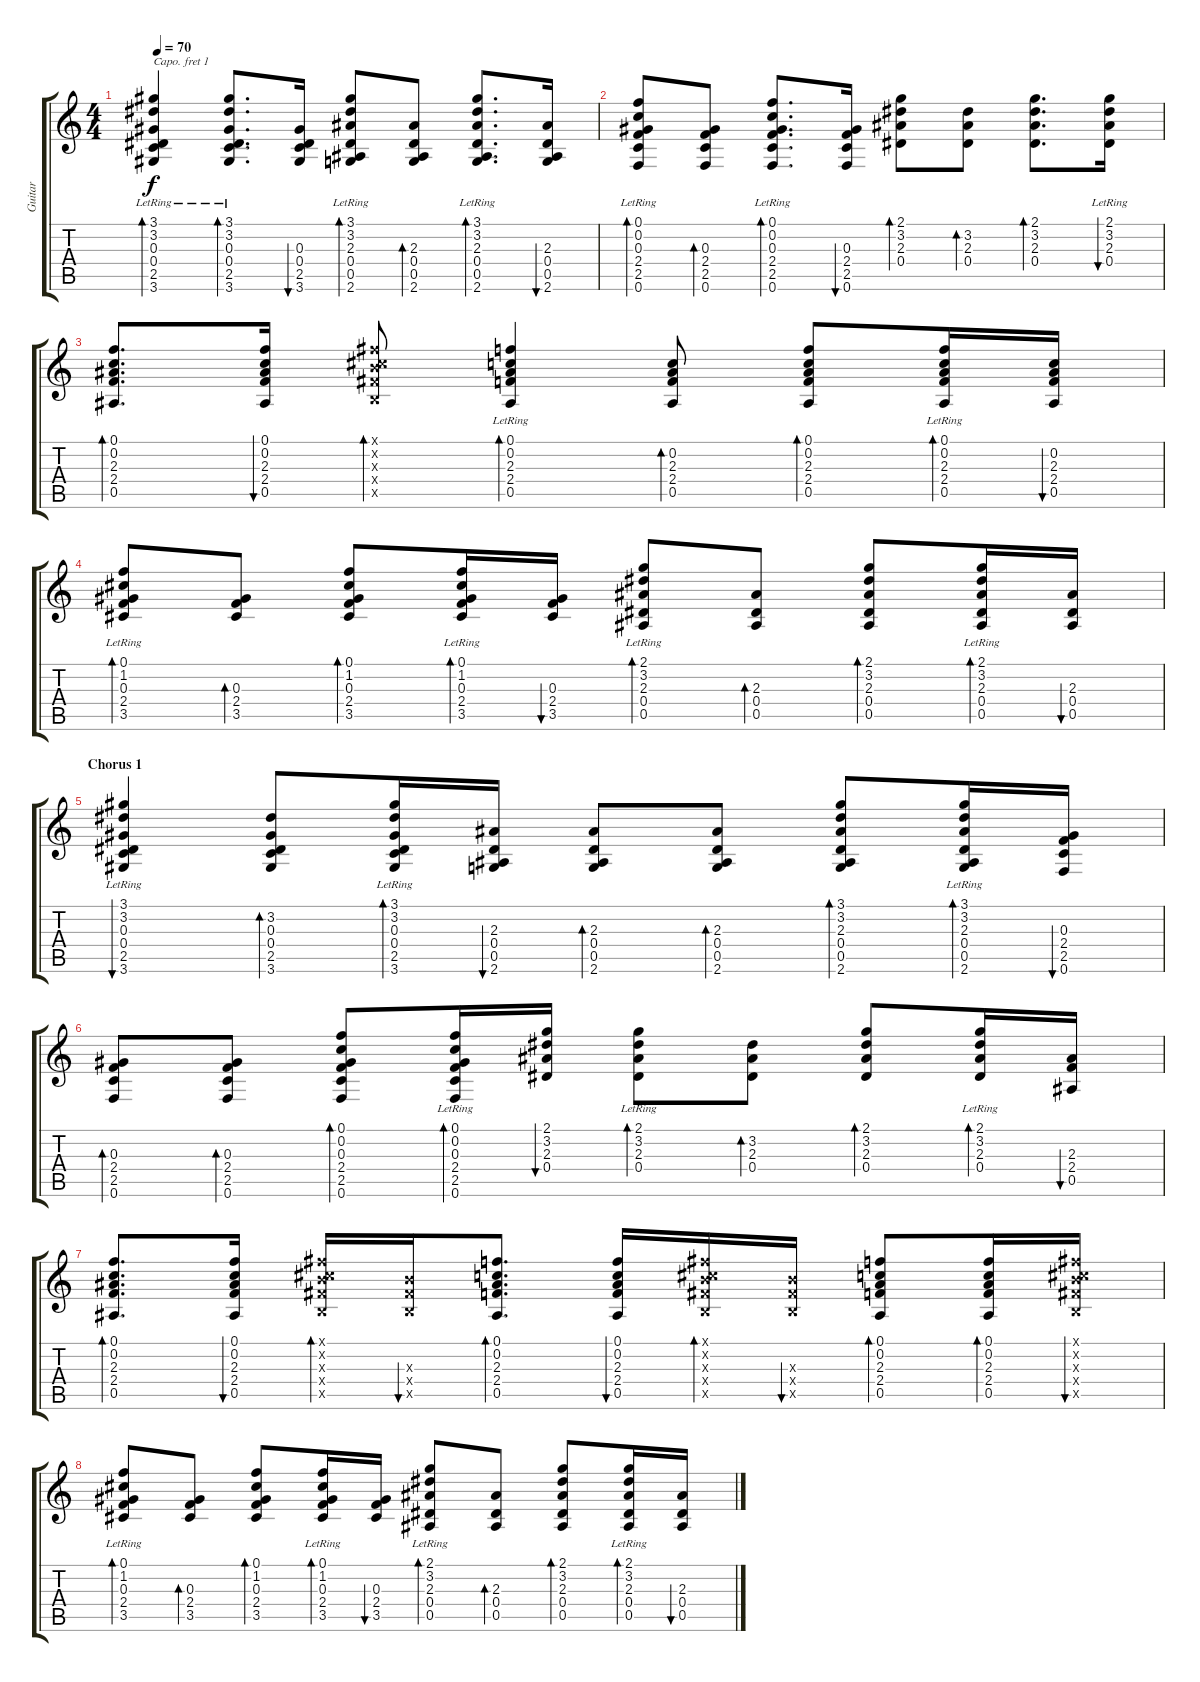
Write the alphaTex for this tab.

\track ("Guitar" "Guitar") {instrument acousticguitarsteel}
\staff {score tabs}
\capo 1
\tuning (E4 B3 G3 D3 A2 E2) {hide}
\ts (4 4)
\tempo 70
\clef g2
\ks c
(3.1{lr} 3.2 0.3 0.4 2.5 3.6).4{bd 30 dy f} (3.1{lr} 3.2{lr} 0.3 0.4 2.5 3.6).8{d bd 30} (0.3 0.4 2.5 3.6).16{bu 30} (3.1{lr} 3.2{lr} 2.3 0.4 0.5 2.6).8{bd 30} (2.3 0.4 0.5 2.6).8{bd 30} (3.1{lr} 3.2{lr} 2.3 0.4 0.5 2.6).8{d bd 30} (2.3 0.4 0.5 2.6).16{bu 30} |
(0.1{lr} 0.2{lr} 0.3 2.4 2.5 0.6).8{bd 30} (0.3 2.4 2.5 0.6).8{bd 30} (0.1{lr} 0.2{lr} 0.3 2.4 2.5 0.6).8{d bd 30} (0.3 2.4 2.5 0.6).16{bu 30} (2.1 3.2 2.3 0.4).8{bd 30} (3.2 2.3 0.4).8{bd 30} (2.1 3.2 2.3 0.4).8{d bd 30} (2.1{lr} 3.2{lr} 2.3 0.4).16{bu 30} |
(0.1 0.2 2.3 2.4 0.5).8{d bd 30} (0.1 0.2 2.3 2.4 0.5).16{bu 30} (1.1{x} 1.2{x} 3.3{x} 3.4{x} 1.5{x}).8{bd 30} (0.1{lr} 0.2 2.3 2.4 0.5).4{bd 30} (0.2 2.3 2.4 0.5).8{bd 30} (0.1 0.2 2.3 2.4 0.5).8{bd 30} (0.1{lr} 0.2 2.3 2.4 0.5).16{bd 30} (0.2 2.3 2.4 0.5).16{bu 30} |
(0.1{lr} 1.2{lr} 0.3 2.4 3.5).8{bd 30} (0.3 2.4 3.5).8{bd 30} (0.1 1.2 0.3 2.4 3.5).8{bd 30} (0.1{lr} 1.2{lr} 0.3 2.4 3.5).16{bd 30} (0.3 2.4 3.5).16{bu 30} (2.1{lr} 3.2{lr} 2.3 0.4 0.5).8{bd 30} (2.3 0.4 0.5).8{bd 30} (2.1 3.2 2.3 0.4 0.5).8{bd 30} (2.1{lr} 3.2{lr} 2.3 0.4 0.5).16{bd 30} (2.3 0.4 0.5).16{bu 30} |
\section ("" "Chorus 1")
(3.1{lr} 3.2 0.3 0.4 2.5 3.6).4{bu 120} (3.2 0.3 0.4 2.5 3.6).8{bd 30} (3.1{lr} 3.2{lr} 0.3 0.4 2.5 3.6).16{bd 30} (2.3 0.4 0.5 2.6).16{bu 30} (2.3 0.4 0.5 2.6).8{bd 30} (2.3 0.4 0.5 2.6).8{bd 30} (3.1 3.2 2.3 0.4 0.5 2.6).8{bd 30} (3.1{lr} 3.2{lr} 2.3 0.4 0.5 2.6).16{bd 30} (0.3 2.4 2.5 0.6).16{bu 30} |
(0.3 2.4 2.5 0.6).8{bd 30} (0.3 2.4 2.5 0.6).8{bd 30} (0.1 0.2 0.3 2.4 2.5 0.6).8{bd 30} (0.1{lr} 0.2{lr} 0.3 2.4 2.5 0.6).16{bd 30} (2.1 3.2 2.3 0.4).16{bu 30} (2.1{lr} 3.2 2.3 0.4).8{bd 30} (3.2 2.3 0.4).8{bd 30} (2.1 3.2 2.3 0.4).8{bd 30} (2.1{lr} 3.2{lr} 2.3 0.4).16{bd 30} (2.3 2.4 0.5).16{bu 30} |
(0.1 0.2 2.3 2.4 0.5).8{d bd 30} (0.1 0.2 2.3 2.4 0.5).16{bu 30} (1.1{x} 1.2{x} 3.3{x} 3.4{x} 1.5{x}).16{bd 30} (3.3{x} 3.4{x} 1.5{x}).16{bu 30} (0.1 0.2 2.3 2.4 0.5).8{d bd 30} (0.1 0.2 2.3 2.4 0.5).16{bu 30} (1.1{x} 1.2{x} 3.3{x} 3.4{x} 1.5{x}).16{bd 30} (3.3{x} 3.4{x} 1.5{x}).16{bu 30} (0.1 0.2 2.3 2.4 0.5).8{bd 30} (0.1 0.2 2.3 2.4 0.5).16{bd 30} (1.1{x} 1.2{x} 3.3{x} 3.4{x} 1.5{x}).16{bu 30} |
(0.1{lr} 1.2{lr} 0.3 2.4 3.5).8{bd 30} (0.3 2.4 3.5).8{bd 30} (0.1 1.2 0.3 2.4 3.5).8{bd 30} (0.1{lr} 1.2{lr} 0.3 2.4 3.5).16{bd 30} (0.3 2.4 3.5).16{bu 30} (2.1{lr} 3.2{lr} 2.3 0.4 0.5).8{bd 30} (2.3 0.4 0.5).8{bd 30} (2.1 3.2 2.3 0.4 0.5).8{bd 30} (2.1{lr} 3.2{lr} 2.3 0.4 0.5).16{bd 30} (2.3 0.4 0.5).16{bu 30}
